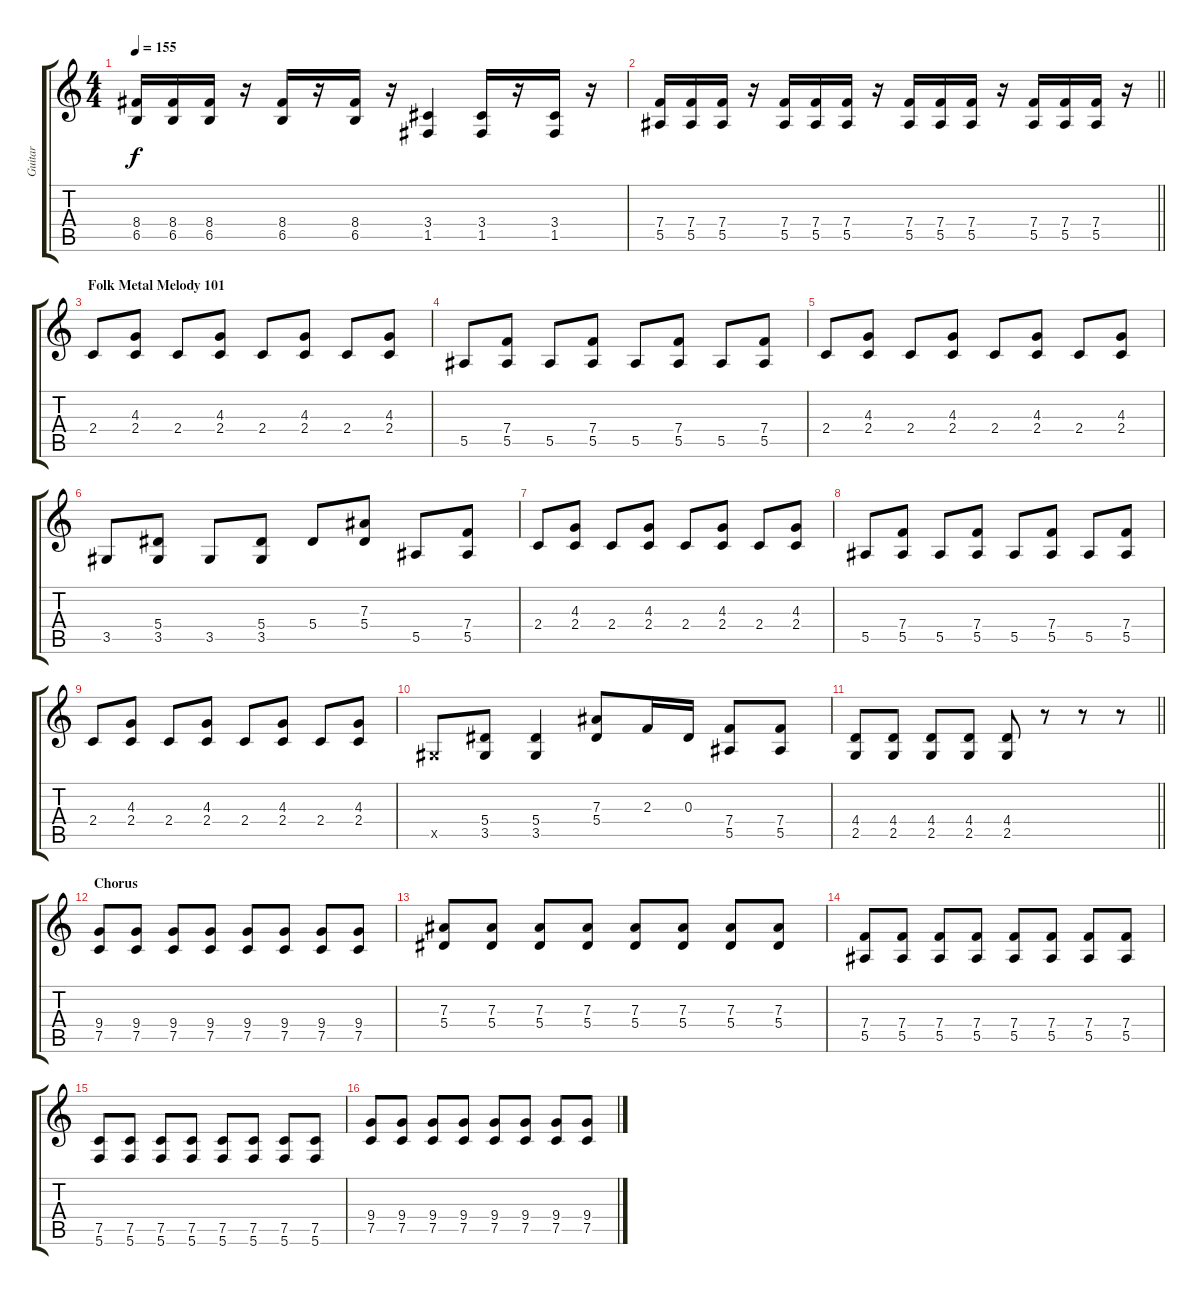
\track ("Guitar" "Guitar") {instrument distortionguitar}
\staff {score tabs}
\tuning (C4 G3 Eb3 Bb2 F2 C2) {hide}
\ts (4 4)
\tempo 155
\clef g2
\ks c
(8.4 6.5).16{dy f} (8.4 6.5).16 (8.4 6.5).16 r.16 (8.4 6.5).16 r.16 (8.4 6.5).16 r.16 (3.4 1.5).4 (3.4 1.5).16 r.16 (3.4 1.5).16 r.16 |
\barLineRight lightlight
(7.4 5.5).16 (7.4 5.5).16 (7.4 5.5).16 r.16 (7.4 5.5).16 (7.4 5.5).16 (7.4 5.5).16 r.16 (7.4 5.5).16 (7.4 5.5).16 (7.4 5.5).16 r.16 (7.4 5.5).16 (7.4 5.5).16 (7.4 5.5).16 r.16 |
\section ("" "Folk Metal Melody 101")
2.4.8 (4.3 2.4).8 2.4.8 (4.3 2.4).8 2.4.8 (4.3 2.4).8 2.4.8 (4.3 2.4).8 |
5.5.8 (7.4 5.5).8 5.5.8 (7.4 5.5).8 5.5.8 (7.4 5.5).8 5.5.8 (7.4 5.5).8 |
2.4.8 (4.3 2.4).8 2.4.8 (4.3 2.4).8 2.4.8 (4.3 2.4).8 2.4.8 (4.3 2.4).8 |
3.5.8 (5.4 3.5).8 3.5.8 (5.4 3.5).8 5.4.8 (7.3 5.4).8 5.5.8 (7.4 5.5).8 |
2.4.8 (4.3 2.4).8 2.4.8 (4.3 2.4).8 2.4.8 (4.3 2.4).8 2.4.8 (4.3 2.4).8 |
5.5.8 (7.4 5.5).8 5.5.8 (7.4 5.5).8 5.5.8 (7.4 5.5).8 5.5.8 (7.4 5.5).8 |
2.4.8 (4.3 2.4).8 2.4.8 (4.3 2.4).8 2.4.8 (4.3 2.4).8 2.4.8 (4.3 2.4).8 |
3.5{x}.8 (5.4 3.5).8 (5.4 3.5).4 (7.3 5.4).8 2.3.16 0.3.16 (7.4 5.5).8 (7.4 5.5).8 |
\barLineRight lightlight
(4.4 2.5).8 (4.4 2.5).8 (4.4 2.5).8 (4.4 2.5).8 (4.4 2.5).8 r.8 r.8 r.8 |
\section ("" "Chorus")
(9.4 7.5).8 (9.4 7.5).8 (9.4 7.5).8 (9.4 7.5).8 (9.4 7.5).8 (9.4 7.5).8 (9.4 7.5).8 (9.4 7.5).8 |
(7.3 5.4).8 (7.3 5.4).8 (7.3 5.4).8 (7.3 5.4).8 (7.3 5.4).8 (7.3 5.4).8 (7.3 5.4).8 (7.3 5.4).8 |
(7.4 5.5).8 (7.4 5.5).8 (7.4 5.5).8 (7.4 5.5).8 (7.4 5.5).8 (7.4 5.5).8 (7.4 5.5).8 (7.4 5.5).8 |
(7.5 5.6).8 (7.5 5.6).8 (7.5 5.6).8 (7.5 5.6).8 (7.5 5.6).8 (7.5 5.6).8 (7.5 5.6).8 (7.5 5.6).8 |
(9.4 7.5).8 (9.4 7.5).8 (9.4 7.5).8 (9.4 7.5).8 (9.4 7.5).8 (9.4 7.5).8 (9.4 7.5).8 (9.4 7.5).8
